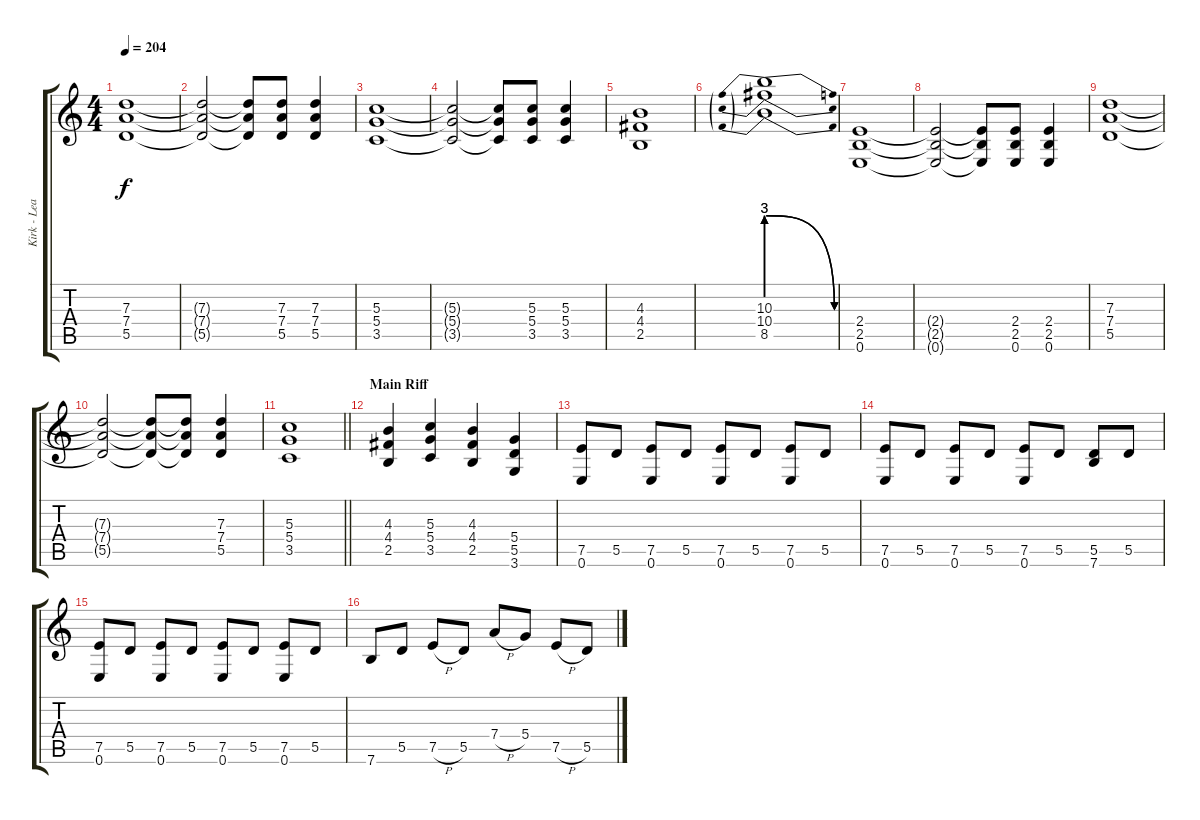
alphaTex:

\track ("Kirk - Lead Guitar" "Kirk - Lea") {solo instrument distortionguitar}
\staff {score tabs}
\tuning (E4 B3 G3 D3 A2 E2) {hide}
\ts (4 4)
\tempo 204
\clef g2
\ks c
(7.3 7.4 5.5).1{dy f} |
(7.3{t} 7.4{t} 5.5{t}).2 (7.3{t} 7.4{t} 5.5{t}).8 (7.3 7.4 5.5).8 (7.3 7.4 5.5).4 |
(5.3 5.4 3.5).1 |
(5.3{t} 5.4{t} 3.5{t}).2 (5.3{t} 5.4{t} 3.5{t}).8 (5.3 5.4 3.5).8 (5.3 5.4 3.5).4 |
(4.3 4.4 2.5).1 |
(10.3{be (prebendrelease 0 12 60 0)} 10.4{be (prebendrelease 0 12 60 0)} 8.5{be (prebendrelease 0 12 60 0)}).1 |
(2.4 2.5 0.6).1 |
(2.4{t} 2.5{t} 0.6{t}).2 (2.4{t} 2.5{t} 0.6{t}).8 (2.4 2.5 0.6).8 (2.4 2.5 0.6).4 |
(7.3 7.4 5.5).1 |
(7.3{t} 7.4{t} 5.5{t}).2 (7.3{t} 7.4{t} 5.5{t}).8 (7.3{t} 7.4{t} 5.5{t}).8 (7.3 7.4 5.5).4 |
\barLineRight lightlight
(5.3 5.4 3.5).1 |
\section ("" "Main Riff")
(4.3 4.4 2.5).4 (5.3 5.4 3.5).4 (4.3 4.4 2.5).4 (5.4 5.5 3.6).4 |
(7.5 0.6).8 5.5.8 (7.5 0.6).8 5.5.8 (7.5 0.6).8 5.5.8 (7.5 0.6).8 5.5.8 |
(7.5 0.6).8 5.5.8 (7.5 0.6).8 5.5.8 (7.5 0.6).8 5.5.8 (5.5 7.6).8 5.5.8 |
(7.5 0.6).8 5.5.8 (7.5 0.6).8 5.5.8 (7.5 0.6).8 5.5.8 (7.5 0.6).8 5.5.8 |
7.6.8 5.5.8 7.5{h}.8 5.5.8 7.4{h}.8 5.4.8 7.5{h}.8 5.5.8
